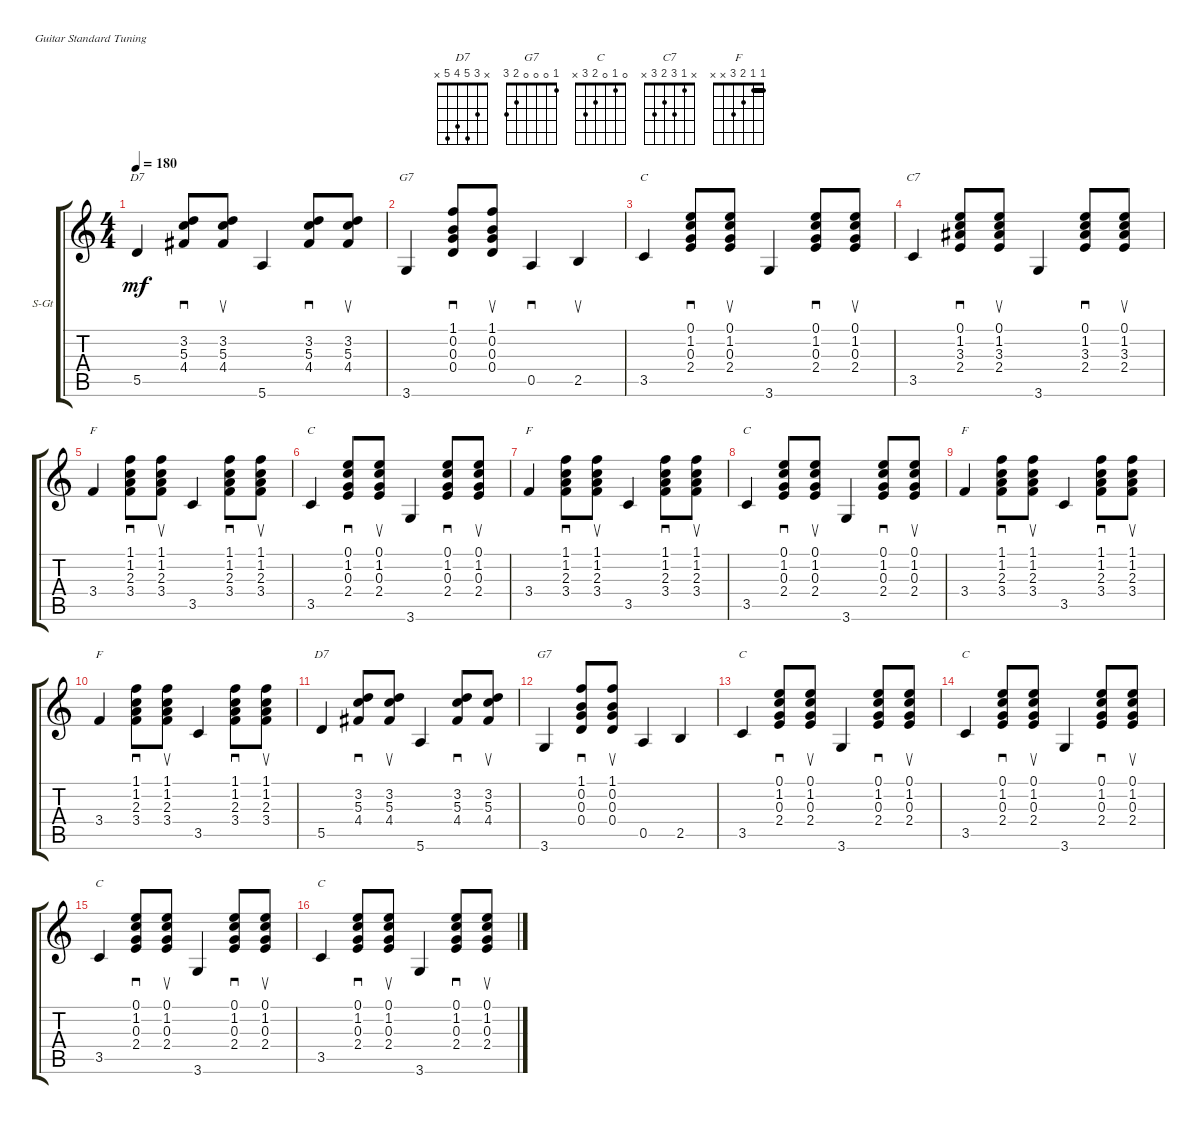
\defaultSystemsLayout 4
\bracketExtendMode groupsimilarinstruments
\firstSystemTrackNameOrientation horizontal
\otherSystemsTrackNameOrientation horizontal
\track ("Steel Guitar" "S-Gt") {solo instrument acousticguitarsteel}
\staff {score tabs}
\tuning (E4 B3 G3 D3 A2 E2)
\chord ("D7" x 3 5 4 5 x)
\chord ("G7" 1 0 0 0 2 3)
\chord ("C" 0 1 0 2 3 x)
\chord ("C7" x 1 3 2 3 x)
\chord ("F" 1 1 2 3 x x) {barre 1}
\ts (4 4)
\tempo 180
\clef g2
\ks c
5.5.4{ch "D7" dy mf} (4.4 5.3 3.2).8{sd} (3.2 5.3 4.4).8{su} 5.6.4 (4.4 5.3 3.2).8{sd} (4.4 5.3 3.2).8{su} |
3.6.4{ch "G7"} (1.1 0.2 0.3 0.4).8{sd} (0.4 0.3 0.2 1.1).8{su} 0.5.4{sd} 2.5.4{su} |
3.5.4{ch "C"} (0.1 1.2 0.3 2.4).8{sd} (2.4 0.3 1.2 0.1).8{su} 3.6.4 (2.4 0.3 1.2 0.1).8{sd} (2.4 0.3 1.2 0.1).8{su} |
3.5.4{ch "C7"} (0.1 1.2 3.3 2.4).8{sd} (2.4 3.3 1.2 0.1).8{su} 3.6.4 (2.4 3.3 1.2 0.1).8{sd} (2.4 3.3 1.2 0.1).8{su} |
3.4.4{ch "F"} (3.4 2.3 1.2 1.1).8{sd} (3.4 2.3 1.2 1.1).8{su} 3.5.4 (3.4 2.3 1.2 1.1).8{sd} (3.4 2.3 1.2 1.1).8{su} |
3.5.4{ch "C"} (0.1 1.2 0.3 2.4).8{sd} (2.4 0.3 1.2 0.1).8{su} 3.6.4 (2.4 0.3 1.2 0.1).8{sd} (2.4 0.3 1.2 0.1).8{su} |
3.4.4{ch "F"} (3.4 2.3 1.2 1.1).8{sd} (3.4 2.3 1.2 1.1).8{su} 3.5.4 (3.4 2.3 1.2 1.1).8{sd} (3.4 2.3 1.2 1.1).8{su} |
3.5.4{ch "C"} (0.1 1.2 0.3 2.4).8{sd} (2.4 0.3 1.2 0.1).8{su} 3.6.4 (2.4 0.3 1.2 0.1).8{sd} (2.4 0.3 1.2 0.1).8{su} |
3.4.4{ch "F"} (3.4 2.3 1.2 1.1).8{sd} (3.4 2.3 1.2 1.1).8{su} 3.5.4 (3.4 2.3 1.2 1.1).8{sd} (3.4 2.3 1.2 1.1).8{su} |
3.4.4{ch "F"} (3.4 2.3 1.2 1.1).8{sd} (3.4 2.3 1.2 1.1).8{su} 3.5.4 (3.4 2.3 1.2 1.1).8{sd} (3.4 2.3 1.2 1.1).8{su} |
5.5.4{ch "D7"} (4.4 5.3 3.2).8{sd} (3.2 5.3 4.4).8{su} 5.6.4 (4.4 5.3 3.2).8{sd} (4.4 5.3 3.2).8{su} |
3.6.4{ch "G7"} (1.1 0.2 0.3 0.4).8{sd} (0.4 0.3 0.2 1.1).8{su} 0.5.4 2.5.4 |
3.5.4{ch "C"} (0.1 1.2 0.3 2.4).8{sd} (2.4 0.3 1.2 0.1).8{su} 3.6.4 (2.4 0.3 1.2 0.1).8{sd} (2.4 0.3 1.2 0.1).8{su} |
3.5.4{ch "C"} (0.1 1.2 0.3 2.4).8{sd} (2.4 0.3 1.2 0.1).8{su} 3.6.4 (2.4 0.3 1.2 0.1).8{sd} (2.4 0.3 1.2 0.1).8{su} |
3.5.4{ch "C"} (0.1 1.2 0.3 2.4).8{sd} (2.4 0.3 1.2 0.1).8{su} 3.6.4 (2.4 0.3 1.2 0.1).8{sd} (2.4 0.3 1.2 0.1).8{su} |
3.5.4{ch "C"} (0.1 1.2 0.3 2.4).8{sd} (2.4 0.3 1.2 0.1).8{su} 3.6.4 (2.4 0.3 1.2 0.1).8{sd} (2.4 0.3 1.2 0.1).8{su}
